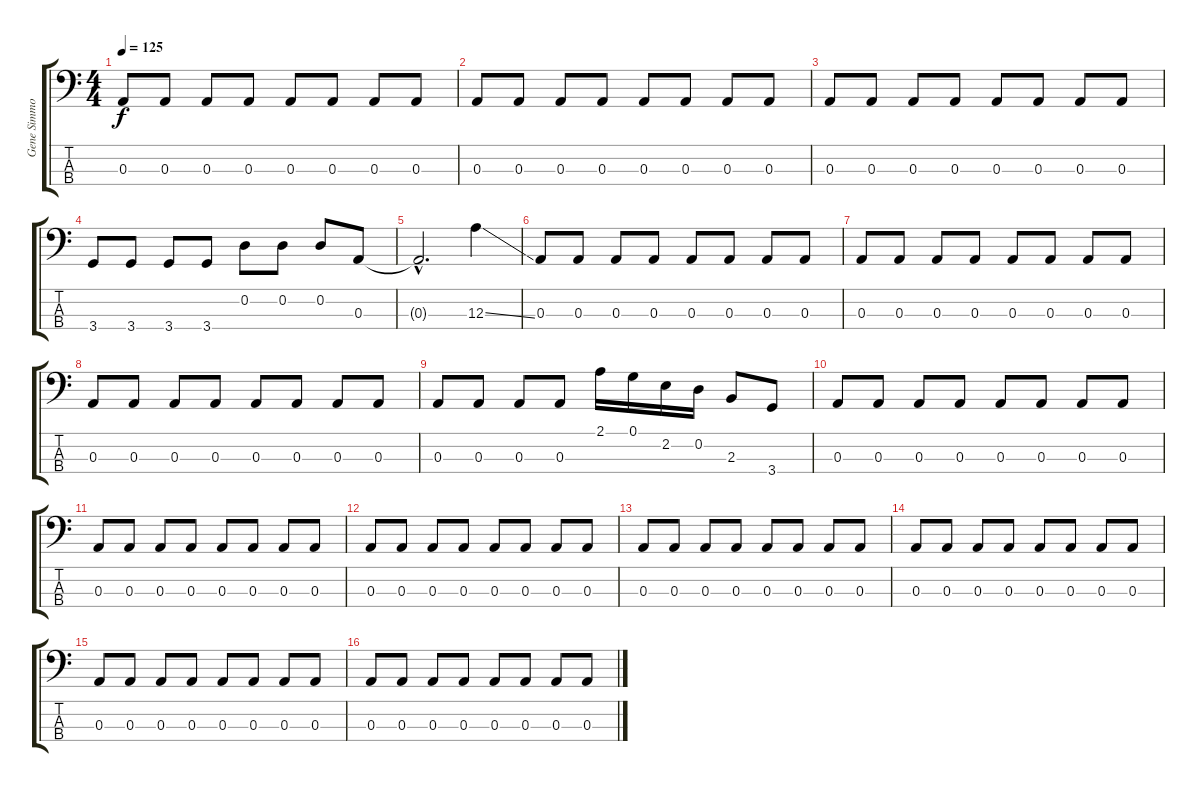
\track ("Gene Simmons" "Gene Simmo") {instrument electricbasspick}
\staff {score tabs}
\tuning (G2 D2 A1 E1) {hide}
\ts (4 4)
\tempo 125
\clef f4
\ks c
0.3.8{dy f} 0.3.8 0.3.8 0.3.8 0.3.8 0.3.8 0.3.8 0.3.8 |
0.3.8 0.3.8 0.3.8 0.3.8 0.3.8 0.3.8 0.3.8 0.3.8 |
0.3.8 0.3.8 0.3.8 0.3.8 0.3.8 0.3.8 0.3.8 0.3.8 |
3.4.8 3.4.8 3.4.8 3.4.8 0.2.8 0.2.8 0.2.8 0.3.8 |
0.3{hac t}.2{d} 12.3{ss}.4 |
0.3.8 0.3.8 0.3.8 0.3.8 0.3.8 0.3.8 0.3.8 0.3.8 |
0.3.8 0.3.8 0.3.8 0.3.8 0.3.8 0.3.8 0.3.8 0.3.8 |
0.3.8 0.3.8 0.3.8 0.3.8 0.3.8 0.3.8 0.3.8 0.3.8 |
0.3.8 0.3.8 0.3.8 0.3.8 2.1.16 0.1.16 2.2.16 0.2.16 2.3.8 3.4.8 |
0.3.8 0.3.8 0.3.8 0.3.8 0.3.8 0.3.8 0.3.8 0.3.8 |
0.3.8 0.3.8 0.3.8 0.3.8 0.3.8 0.3.8 0.3.8 0.3.8 |
0.3.8 0.3.8 0.3.8 0.3.8 0.3.8 0.3.8 0.3.8 0.3.8 |
0.3.8 0.3.8 0.3.8 0.3.8 0.3.8 0.3.8 0.3.8 0.3.8 |
0.3.8 0.3.8 0.3.8 0.3.8 0.3.8 0.3.8 0.3.8 0.3.8 |
0.3.8 0.3.8 0.3.8 0.3.8 0.3.8 0.3.8 0.3.8 0.3.8 |
0.3.8 0.3.8 0.3.8 0.3.8 0.3.8 0.3.8 0.3.8 0.3.8
